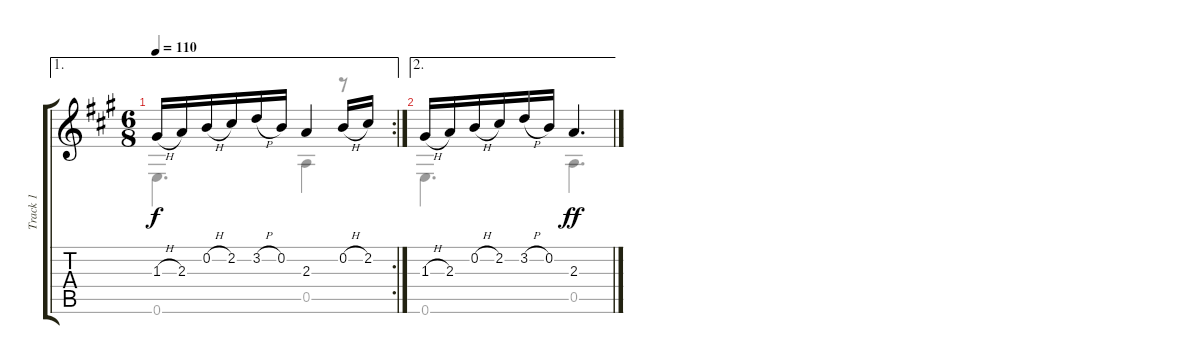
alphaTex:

\track ("Track 1" "Track 1") {instrument acousticguitarsteel}
\staff {score tabs}
\tuning (E4 B3 G3 D3 A2 E2) {hide}
\voice
\ae 1
\rc 2
\ts (6 8)
\tempo 110
\clef g2
\ks a
1.3{h}.16{dy f} 2.3.16 0.2{h}.16{beam merge} 2.2.16 3.2{h}.16 0.2.16 2.3.4 0.2{h}.16 2.2.16 |
\ae 2
1.3{h}.16 2.3.16 0.2{h}.16{beam merge} 2.2.16 3.2{h}.16 0.2.16 2.3.4{d dy ff}
\voice
\clef g2
\ottava regular
\simile none
\ks a
0.6.4{d dy f} 0.5.4 r.8 |
0.6.4{d} 0.5.4{d dy ff}
